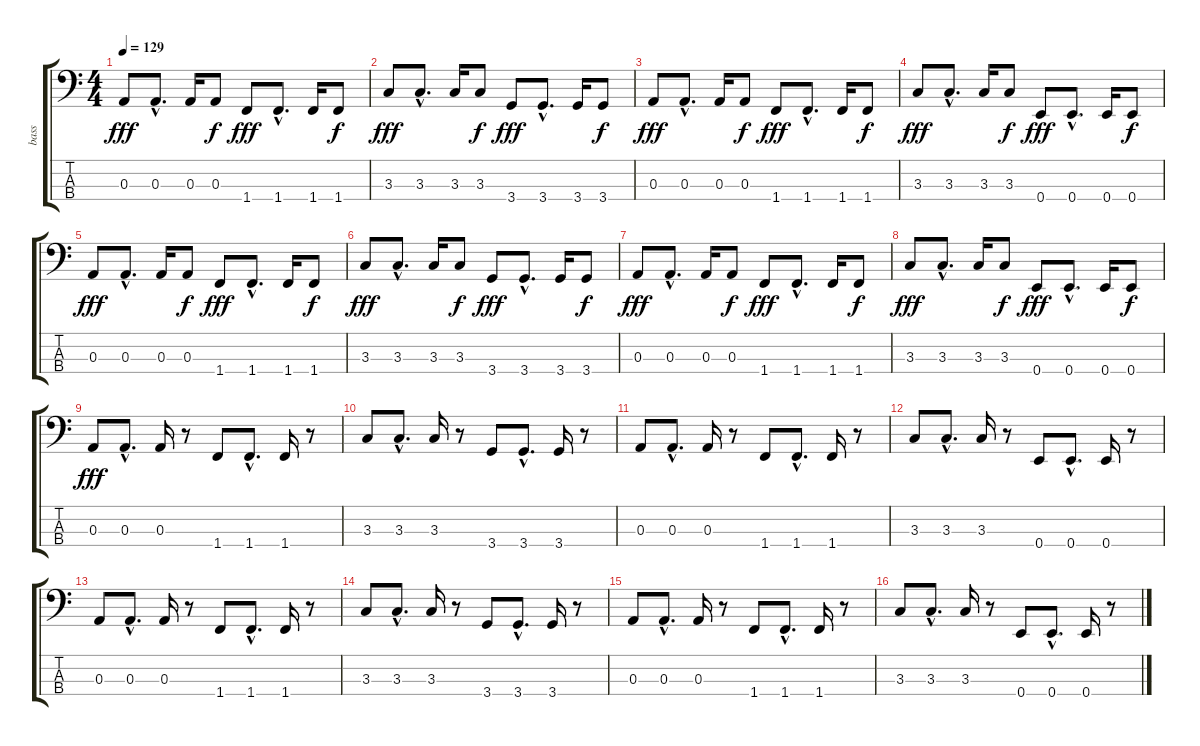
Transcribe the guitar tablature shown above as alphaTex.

\track ("bass" "bass") {instrument electricbasspick}
\staff {score tabs}
\tuning (G2 D2 A1 E1) {hide}
\ts (4 4)
\tempo 129
\clef f4
\ks c
0.3.8{dy fff} 0.3{hac}.8{d} 0.3.16 0.3.8{dy f} 1.4.8{dy fff} 1.4{hac}.8{d} 1.4.16 1.4.8{dy f} |
3.3.8{dy fff} 3.3{hac}.8{d} 3.3.16 3.3.8{dy f} 3.4.8{dy fff} 3.4{hac}.8{d} 3.4.16 3.4.8{dy f} |
0.3.8{dy fff} 0.3{hac}.8{d} 0.3.16 0.3.8{dy f} 1.4.8{dy fff} 1.4{hac}.8{d} 1.4.16 1.4.8{dy f} |
3.3.8{dy fff} 3.3{hac}.8{d} 3.3.16 3.3.8{dy f} 0.4.8{dy fff} 0.4{hac}.8{d} 0.4.16 0.4.8{dy f} |
0.3.8{dy fff} 0.3{hac}.8{d} 0.3.16 0.3.8{dy f} 1.4.8{dy fff} 1.4{hac}.8{d} 1.4.16 1.4.8{dy f} |
3.3.8{dy fff} 3.3{hac}.8{d} 3.3.16 3.3.8{dy f} 3.4.8{dy fff} 3.4{hac}.8{d} 3.4.16 3.4.8{dy f} |
0.3.8{dy fff} 0.3{hac}.8{d} 0.3.16 0.3.8{dy f} 1.4.8{dy fff} 1.4{hac}.8{d} 1.4.16 1.4.8{dy f} |
3.3.8{dy fff} 3.3{hac}.8{d} 3.3.16 3.3.8{dy f} 0.4.8{dy fff} 0.4{hac}.8{d} 0.4.16 0.4.8{dy f} |
0.3.8{dy fff} 0.3{hac}.8{d} 0.3.16 r.8 1.4.8 1.4{hac}.8{d} 1.4.16 r.8 |
3.3.8 3.3{hac}.8{d} 3.3.16 r.8 3.4.8 3.4{hac}.8{d} 3.4.16 r.8 |
0.3.8 0.3{hac}.8{d} 0.3.16 r.8 1.4.8 1.4{hac}.8{d} 1.4.16 r.8 |
3.3.8 3.3{hac}.8{d} 3.3.16 r.8 0.4.8 0.4{hac}.8{d} 0.4.16 r.8 |
0.3.8 0.3{hac}.8{d} 0.3.16 r.8 1.4.8 1.4{hac}.8{d} 1.4.16 r.8 |
3.3.8 3.3{hac}.8{d} 3.3.16 r.8 3.4.8 3.4{hac}.8{d} 3.4.16 r.8 |
0.3.8 0.3{hac}.8{d} 0.3.16 r.8 1.4.8 1.4{hac}.8{d} 1.4.16 r.8 |
3.3.8 3.3{hac}.8{d} 3.3.16 r.8 0.4.8 0.4{hac}.8{d} 0.4.16 r.8
